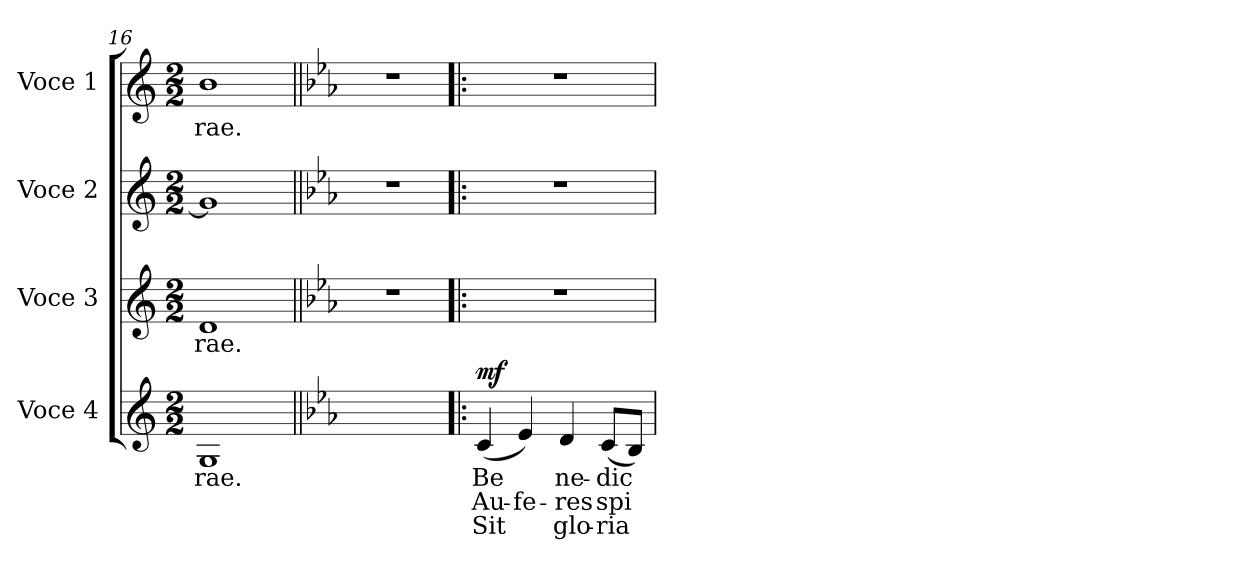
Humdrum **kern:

**kern	**text	**text	**text	**dynam	**kern	**text	**kern	**text	**kern	**text
*part4	*part4	*part4	*part4	*part4	*part3	*part3	*part2	*part2	*part1	*part1
*staff4	*staff4	*staff4	*staff4	*staff4	*staff3	*staff3	*staff2	*staff2	*staff1	*staff1
*I"Voce 4	*	*	*	*	*I"Voce 3	*	*I"Voce 2	*	*I"Voce 1	*
*I'V.4	*	*	*	*	*I'V.3	*	*I'V.2	*	*I'V.1	*
*clefG2	*	*	*	*	*clefG2	*	*clefG2	*	*clefG2	*
*k[]	*	*	*	*	*k[]	*	*k[]	*	*k[]	*
*C:	*	*	*	*	*C:	*	*C:	*	*C:	*
*M2/2	*	*	*	*	*M2/2	*	*M2/2	*	*M2/2	*
=16	=16	=16	=16	=16	=16	=16	=16	=16	=16	=16
!	!LO:LY:b:cj	!	!	!	!	!LO:LY:b:cj	!	!LO:LY:b:cj	!	!LO:LY:b:cj
1G	-rae.	.	.	.	1d	-rae.	1g]	.	1b	-rae.
=17||	=17||	=17||	=17||	=17||	=17||	=17||	=17||	=17||	=17||	=17||
*k[b-e-a-]	*	*	*	*	*k[b-e-a-]	*	*k[b-e-a-]	*	*k[b-e-a-]	*
*E-:	*	*	*	*	*E-:	*	*E-:	*	*E-:	*
26880%26879ryy	.	.	.	.	1r	.	1r	.	1r	.
26880ryy	.	.	.	.	.	.	.	.	.	.
!!LO:PB:g=z
=18!|:	=18!|:	=18!|:	=18!|:	=18!|:	=18!|:	=18!|:	=18!|:	=18!|:	=18!|:	=18!|:
!	!LO:LY:b:cj	!LO:LY:b:cj	!LO:LY:b:cj	!LO:DY:a	!	!	!	!	!	!
(<4c/	Be-	-Au-	-Sit	mf	1r	.	1r	.	1r	.
!	!LO:LY:b:cj	!LO:LY:b:cj	!LO:LY:b:cj	!	!	!	!	!	!	!
4e-/)	-	-fe-	-	.	.	.	.	.	.	.
!	!LO:LY:b:cj	!LO:LY:b:cj	!LO:LY:b:cj	!	!	!	!	!	!	!
4d/	ne-	-res	glo-	.	.	.	.	.	.	.
!	!LO:LY:b:cj	!LO:LY:b:cj	!LO:LY:b:cj	!	!	!	!	!	!	!
(<8c/L	-dic	spi-	-ria	.	.	.	.	.	.	.
!	!LO:LY:b:cj	!LO:LY:b:cj	!LO:LY:b:cj	!	!	!	!	!	!	!
8B-/J)	.	-	-	.	.	.	.	.	.	.
=	=	=	=	=	=	=	=	=	=	=
*-	*-	*-	*-	*-	*-	*-	*-	*-	*-	*-
